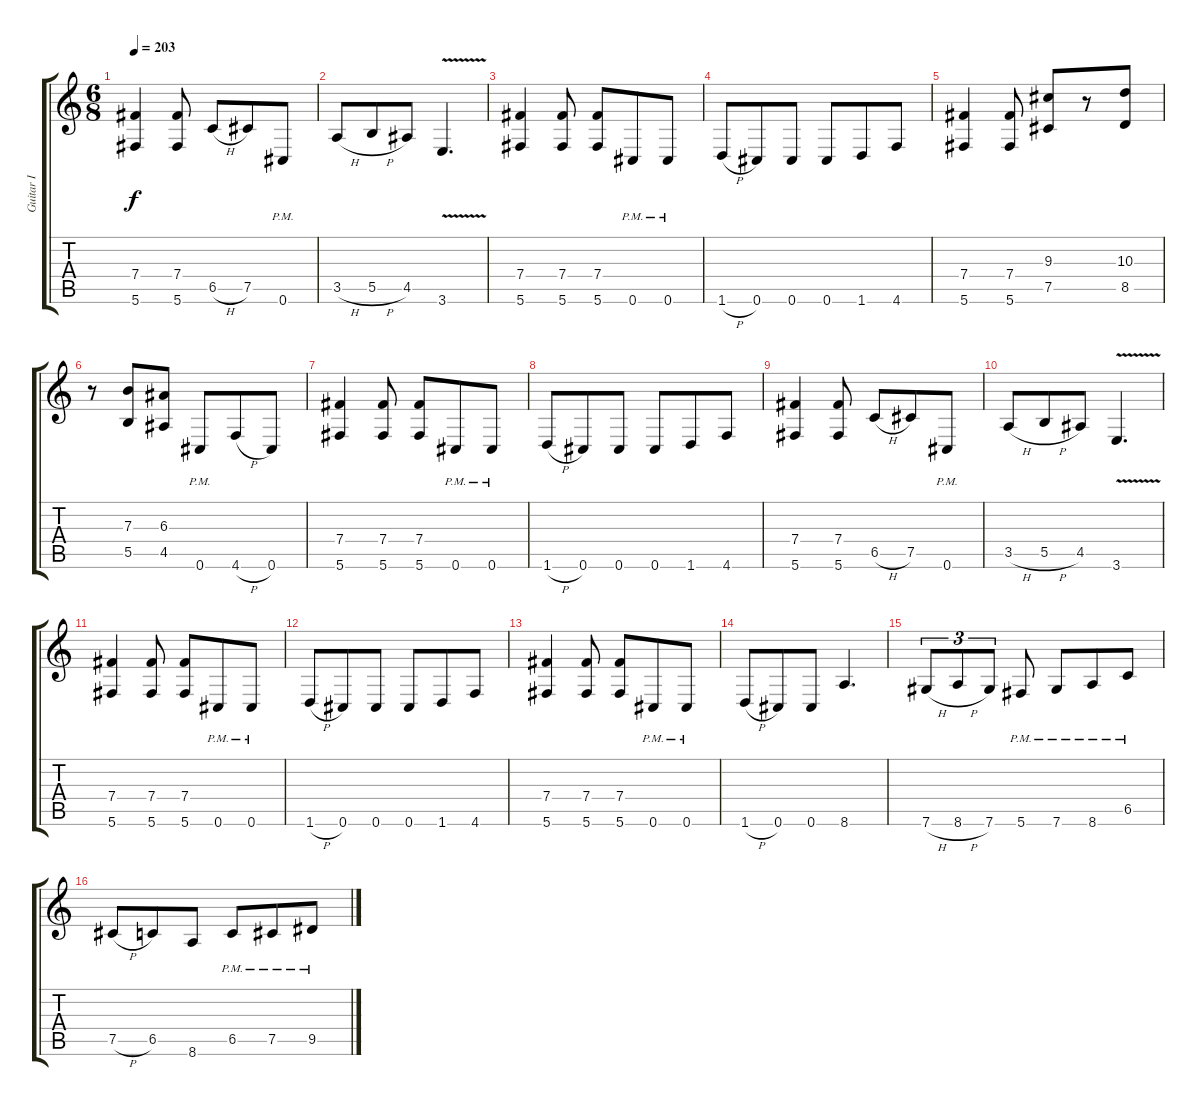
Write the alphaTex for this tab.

\track ("Guitar I" "Guitar I") {instrument distortionguitar}
\staff {score tabs}
\tuning (Db4 Ab3 E3 B2 Gb2 Db2) {hide}
\ts (6 8)
\tempo 203
\clef g2
\ks c
(7.4 5.6).4{dy f} (7.4 5.6).8 6.5{h}.8 7.5.8 0.6{pm}.8 |
3.5{h}.8 5.5{h}.8 4.5.8 3.6{v}.4{d} |
(7.4 5.6).4 (7.4 5.6).8 (7.4 5.6).8 0.6{pm}.8 0.6{pm}.8 |
1.6{h}.8 0.6.8 0.6.8 0.6.8 1.6.8 4.6.8 |
(7.4 5.6).4 (7.4 5.6).8 (9.3 7.5).8 r.8 (10.3 8.5).8 |
r.8 (7.3 5.5).8 (6.3 4.5).8 0.6{pm}.8 4.6{h}.8 0.6.8 |
(7.4 5.6).4 (7.4 5.6).8 (7.4 5.6).8 0.6{pm}.8 0.6{pm}.8 |
1.6{h}.8 0.6.8 0.6.8 0.6.8 1.6.8 4.6.8 |
(7.4 5.6).4 (7.4 5.6).8 6.5{h}.8 7.5.8 0.6{pm}.8 |
3.5{h}.8 5.5{h}.8 4.5.8 3.6{v}.4{d} |
(7.4 5.6).4 (7.4 5.6).8 (7.4 5.6).8 0.6{pm}.8 0.6{pm}.8 |
1.6{h}.8 0.6.8 0.6.8 0.6.8 1.6.8 4.6.8 |
(7.4 5.6).4 (7.4 5.6).8 (7.4 5.6).8 0.6{pm}.8 0.6{pm}.8 |
1.6{h}.8 0.6.8 0.6.8 8.6.4{d} |
7.6{h}.8{tu (3 2)} 8.6{h}.8{tu (3 2)} 7.6.8{tu (3 2)} 5.6{pm}.8 7.6{pm}.8 8.6{pm}.8 6.5{pm}.8 |
7.5{h}.8 6.5.8 8.6.8 6.5{pm}.8 7.5{pm}.8 9.5{pm}.8
